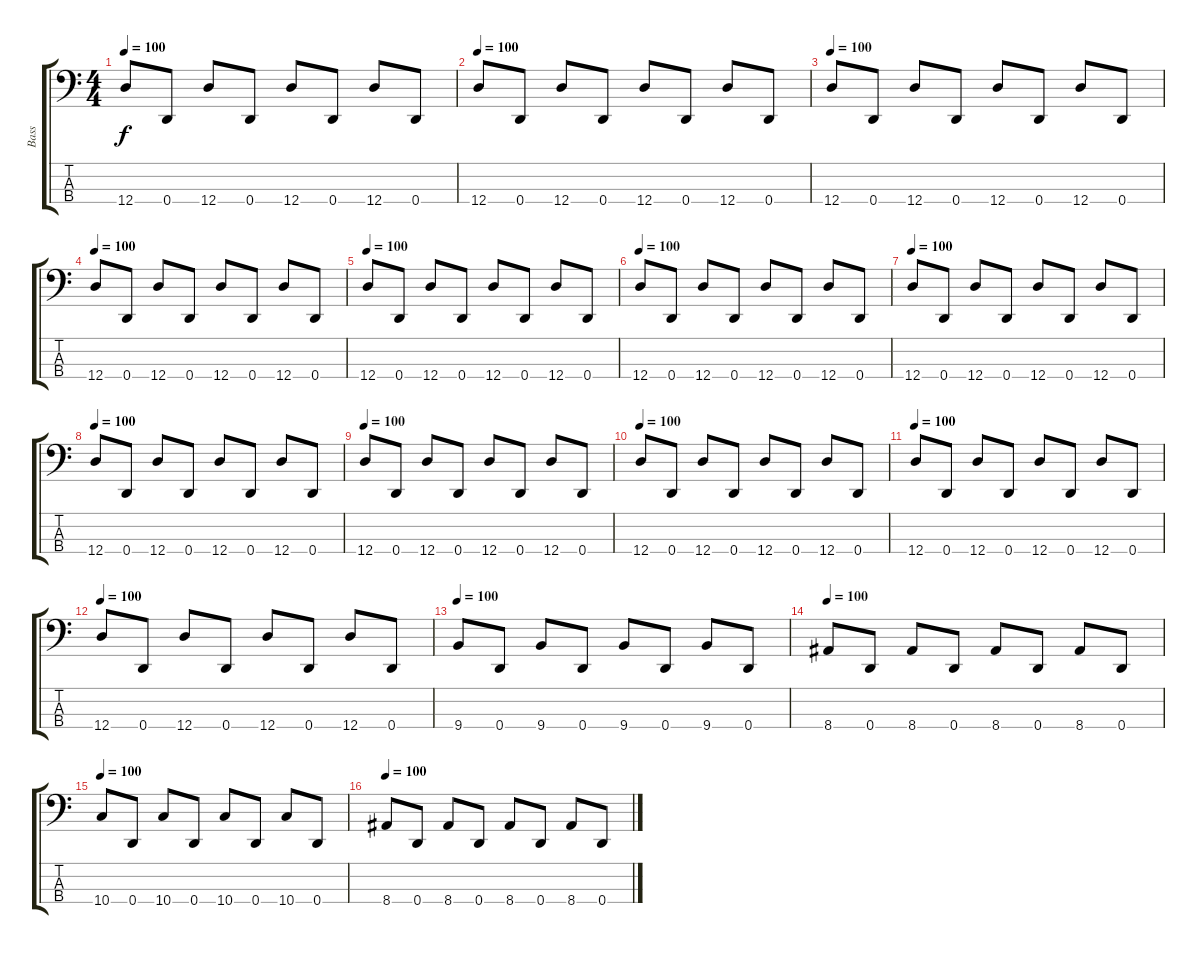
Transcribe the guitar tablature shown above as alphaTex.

\track ("Bass" "Bass") {instrument electricbassfinger}
\staff {score tabs}
\tuning (G2 D2 A1 D1) {hide}
\ts (4 4)
\tempo 100
\clef f4
\ks c
12.4.8{dy f volume 9} 0.4.8 12.4.8 0.4.8 12.4.8 0.4.8 12.4.8 0.4.8 |
\tempo 100
12.4.8{volume 9} 0.4.8 12.4.8 0.4.8 12.4.8 0.4.8 12.4.8 0.4.8 |
\tempo 100
12.4.8{volume 9} 0.4.8 12.4.8 0.4.8 12.4.8 0.4.8 12.4.8 0.4.8 |
\tempo 100
12.4.8{volume 9} 0.4.8 12.4.8 0.4.8 12.4.8 0.4.8 12.4.8 0.4.8 |
\tempo 100
12.4.8{volume 9} 0.4.8 12.4.8 0.4.8 12.4.8 0.4.8 12.4.8 0.4.8 |
\tempo 100
12.4.8{volume 9} 0.4.8 12.4.8 0.4.8 12.4.8 0.4.8 12.4.8 0.4.8 |
\tempo 100
12.4.8{volume 9} 0.4.8 12.4.8 0.4.8 12.4.8 0.4.8 12.4.8 0.4.8 |
\tempo 100
12.4.8{volume 9} 0.4.8 12.4.8 0.4.8 12.4.8 0.4.8 12.4.8 0.4.8 |
\tempo 100
12.4.8{volume 9} 0.4.8 12.4.8 0.4.8 12.4.8 0.4.8 12.4.8 0.4.8 |
\tempo 100
12.4.8{volume 9} 0.4.8 12.4.8 0.4.8 12.4.8 0.4.8 12.4.8 0.4.8 |
\tempo 100
12.4.8{volume 9} 0.4.8 12.4.8 0.4.8 12.4.8 0.4.8 12.4.8 0.4.8 |
\tempo 100
12.4.8{volume 9} 0.4.8 12.4.8 0.4.8 12.4.8 0.4.8 12.4.8 0.4.8 |
\tempo 100
9.4.8{volume 9} 0.4.8 9.4.8 0.4.8 9.4.8 0.4.8 9.4.8 0.4.8 |
\tempo 100
8.4.8{volume 9} 0.4.8 8.4.8 0.4.8 8.4.8 0.4.8 8.4.8 0.4.8 |
\tempo 100
10.4.8{volume 9} 0.4.8 10.4.8 0.4.8 10.4.8 0.4.8 10.4.8 0.4.8 |
\tempo 100
8.4.8{volume 9} 0.4.8 8.4.8 0.4.8 8.4.8 0.4.8 8.4.8 0.4.8
